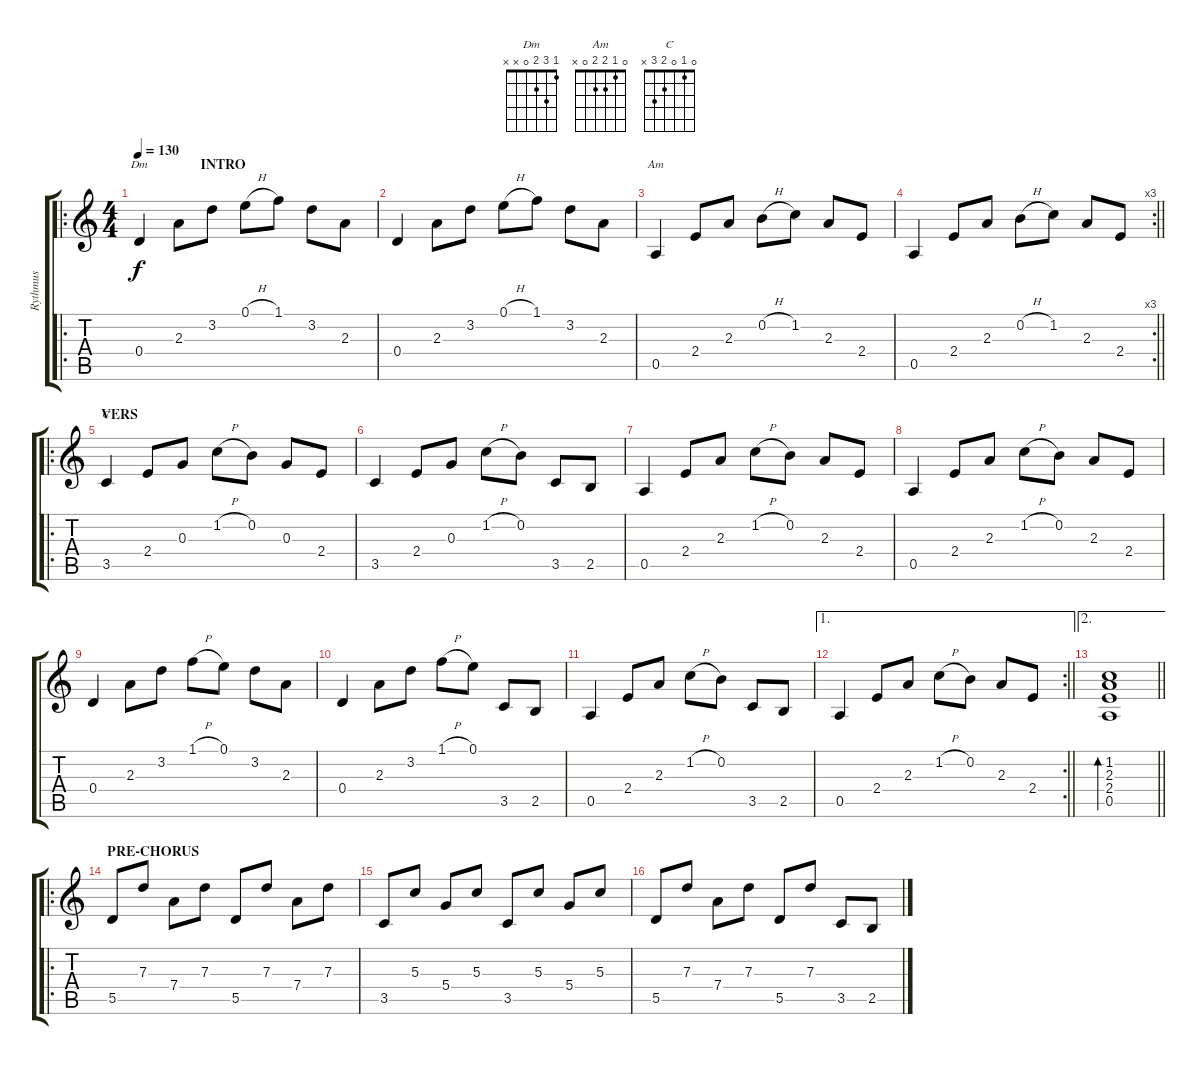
\track ("Rythmus" "Rythmus") {instrument acousticguitarsteel}
\staff {score tabs}
\tuning (E4 B3 G3 D3 A2 E2) {hide}
\chord ("Dm" 1 3 2 0 x x)
\chord ("Am" 0 1 2 2 0 x)
\chord ("C" 0 1 0 2 3 x)
\ro
\ts (4 4)
\section ("" "                   INTRO")
\tempo 130
\clef g2
\ks c
0.4.4{ch "Dm" dy f instrument acousticguitarsteel} 2.3.8 3.2.8 0.1{h}.8 1.1.8 3.2.8 2.3.8 |
0.4.4 2.3.8 3.2.8 0.1{h}.8 1.1.8 3.2.8 2.3.8 |
0.5.4{ch "Am"} 2.4.8 2.3.8 0.2{h}.8 1.2.8 2.3.8 2.4.8 |
\rc 3
\barLineRight lightlight
0.5.4 2.4.8 2.3.8 0.2{h}.8 1.2.8 2.3.8 2.4.8 |
\ro
\section ("" "VERS")
3.5.4{ch "C"} 2.4.8 0.3.8 1.2{h}.8 0.2.8 0.3.8 2.4.8 |
3.5.4 2.4.8 0.3.8 1.2{h}.8 0.2.8 3.5.8 2.5.8 |
0.5.4 2.4.8 2.3.8 1.2{h}.8 0.2.8 2.3.8 2.4.8 |
0.5.4 2.4.8 2.3.8 1.2{h}.8 0.2.8 2.3.8 2.4.8 |
0.4.4 2.3.8 3.2.8 1.1{h}.8 0.1.8 3.2.8 2.3.8 |
0.4.4 2.3.8 3.2.8 1.1{h}.8 0.1.8 3.5.8 2.5.8 |
0.5.4 2.4.8 2.3.8 1.2{h}.8 0.2.8 3.5.8 2.5.8 |
\ae 1
\rc 2
\barLineRight lightlight
0.5.4 2.4.8 2.3.8 1.2{h}.8 0.2.8 2.3.8 2.4.8 |
\ae 2
\barLineRight lightlight
(1.2 2.3 2.4 0.5).1{bd 60} |
\ro
\section ("" "PRE-CHORUS")
5.5.8 7.3.8 7.4.8 7.3.8 5.5.8 7.3.8 7.4.8 7.3.8 |
3.5.8 5.3.8 5.4.8 5.3.8 3.5.8 5.3.8 5.4.8 5.3.8 |
5.5.8 7.3.8 7.4.8 7.3.8 5.5.8 7.3.8 3.5.8 2.5.8
